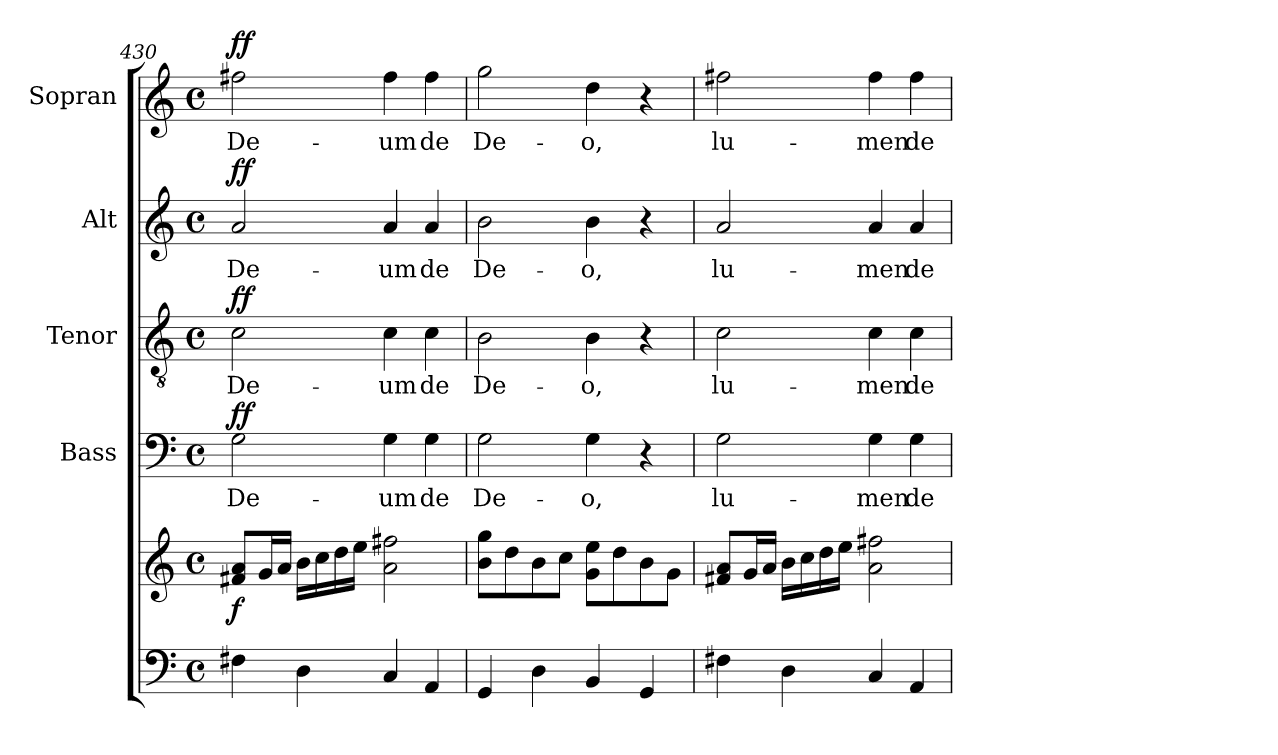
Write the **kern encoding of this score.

**kern	**kern	**dynam	**kern	**text	**dynam	**kern	**text	**dynam	**kern	**text	**dynam	**kern	**text	**dynam
*part5	*part5	*part5	*part4	*part4	*part4	*part3	*part3	*part3	*part2	*part2	*part2	*part1	*part1	*part1
*staff6	*staff5	*staff5/6	*staff4	*staff4	*staff4	*staff3	*staff3	*staff3	*staff2	*staff2	*staff2	*staff1	*staff1	*staff1
*	*	*	*I"Bass	*	*	*I"Tenor	*	*	*I"Alt	*	*	*I"Sopran	*	*
*	*	*	*I'B.	*	*	*I'T.	*	*	*I'A.	*	*	*I'S.	*	*
*clefF4	*clefG2	*	*clefF4	*	*	*clefGv2	*	*	*clefG2	*	*	*clefG2	*	*
*k[]	*k[]	*	*k[]	*	*	*k[]	*	*	*k[]	*	*	*k[]	*	*
*C:	*C:	*	*C:	*	*	*C:	*	*	*C:	*	*	*C:	*	*
*M4/4	*M4/4	*	*M4/4	*	*	*M4/4	*	*	*M4/4	*	*	*M4/4	*	*
*met(c)	*met(c)	*	*met(c)	*	*	*met(c)	*	*	*met(c)	*	*	*met(c)	*	*
=430	=430	=430	=430	=430	=430	=430	=430	=430	=430	=430	=430	=430	=430	=430
!	!	!LO:DY:b	!	!LO:LY:b	!LO:DY:a	!	!LO:LY:b	!LO:DY:a	!	!LO:LY:b	!LO:DY:a	!	!LO:LY:b	!LO:DY:a
4F#X\	8f#X/ 8a/L	f	2G\	De-	ff	2c\	De-	ff	2a/	De-	ff	2ff#X\	De-	ff
.	16g/L	.	.	.	.	.	.	.	.	.	.	.	.	.
.	16a/JJ	.	.	.	.	.	.	.	.	.	.	.	.	.
4D\	16b\LL	.	.	.	.	.	.	.	.	.	.	.	.	.
.	16cc\	.	.	.	.	.	.	.	.	.	.	.	.	.
.	16dd\	.	.	.	.	.	.	.	.	.	.	.	.	.
.	16ee\JJ	.	.	.	.	.	.	.	.	.	.	.	.	.
!	!	!	!	!LO:LY:b	!	!	!LO:LY:b	!	!	!LO:LY:b	!	!	!LO:LY:b	!
4C/	2a\ 2ff#X\	.	4G\	-um	.	4c\	-um	.	4a/	-um	.	4ff#\	-um	.
!	!	!	!	!LO:LY:b	!	!	!LO:LY:b	!	!	!LO:LY:b	!	!	!LO:LY:b	!
4AA/	.	.	4G\	de	.	4c\	de	.	4a/	de	.	4ff#\	de	.
=431	=431	=431	=431	=431	=431	=431	=431	=431	=431	=431	=431	=431	=431	=431
!	!	!	!	!LO:LY:b	!	!	!LO:LY:b	!	!	!LO:LY:b	!	!	!LO:LY:b	!
4GG/	8b\ 8gg\L	.	2G\	De-	.	2B\	De-	.	2b\	De-	.	2gg\	De-	.
.	8dd\	.	.	.	.	.	.	.	.	.	.	.	.	.
4D\	8b\	.	.	.	.	.	.	.	.	.	.	.	.	.
.	8cc\J	.	.	.	.	.	.	.	.	.	.	.	.	.
!	!	!	!	!LO:LY:b	!	!	!LO:LY:b	!	!	!LO:LY:b	!	!	!LO:LY:b	!
4BB/	8g\ 8ee\L	.	4G\	-o,	.	4B\	-o,	.	4b\	-o,	.	4dd\	-o,	.
.	8dd\	.	.	.	.	.	.	.	.	.	.	.	.	.
4GG/	8b\	.	4r	.	.	4r	.	.	4r	.	.	4r	.	.
.	8g\J	.	.	.	.	.	.	.	.	.	.	.	.	.
=432	=432	=432	=432	=432	=432	=432	=432	=432	=432	=432	=432	=432	=432	=432
!	!	!	!	!LO:LY:b	!	!	!LO:LY:b	!	!	!LO:LY:b	!	!	!LO:LY:b	!
4F#X\	8f#X/ 8a/L	.	2G\	lu-	.	2c\	lu-	.	2a/	lu-	.	2ff#X\	lu-	.
.	16g/L	.	.	.	.	.	.	.	.	.	.	.	.	.
.	16a/JJ	.	.	.	.	.	.	.	.	.	.	.	.	.
4D\	16b\LL	.	.	.	.	.	.	.	.	.	.	.	.	.
.	16cc\	.	.	.	.	.	.	.	.	.	.	.	.	.
.	16dd\	.	.	.	.	.	.	.	.	.	.	.	.	.
.	16ee\JJ	.	.	.	.	.	.	.	.	.	.	.	.	.
!	!	!	!	!LO:LY:b	!	!	!LO:LY:b	!	!	!LO:LY:b	!	!	!LO:LY:b	!
4C/	2a\ 2ff#X\	.	4G\	-men	.	4c\	-men	.	4a/	-men	.	4ff#\	-men	.
!	!	!	!	!LO:LY:b	!	!	!LO:LY:b	!	!	!LO:LY:b	!	!	!LO:LY:b	!
4AA/	.	.	4G\	de	.	4c\	de	.	4a/	de	.	4ff#\	de	.
=	=	=	=	=	=	=	=	=	=	=	=	=	=	=
*-	*-	*-	*-	*-	*-	*-	*-	*-	*-	*-	*-	*-	*-	*-
